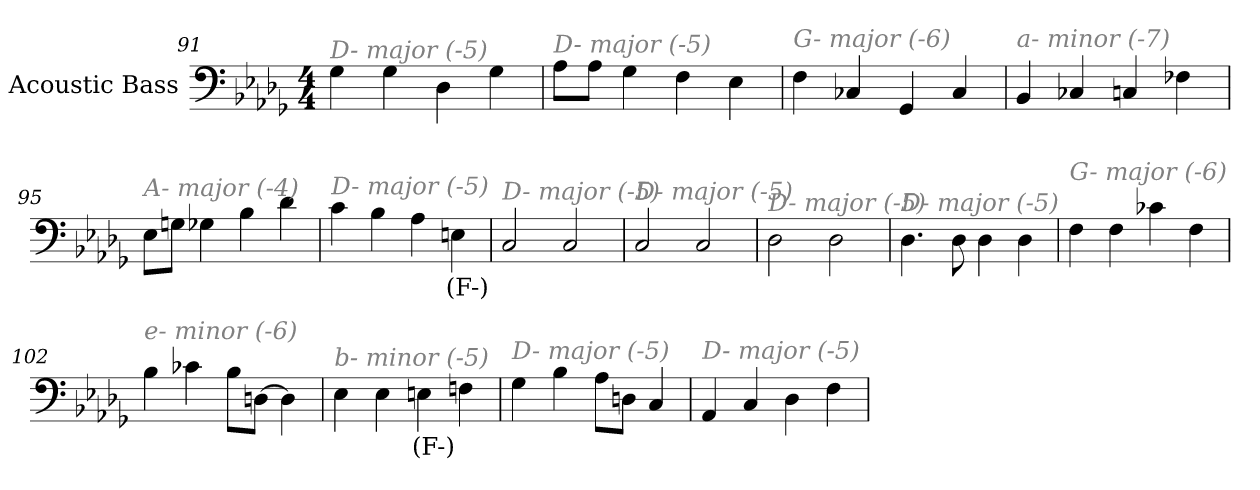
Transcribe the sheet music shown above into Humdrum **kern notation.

**kern	**text
*part1	*part1
*staff1	*staff1
*I"Acoustic Bass	*
*clefF4	*
*ITrd7c12	*
*k[b-e-a-d-g-]	*
*D-:	*
*M4/4	*
=91	=91
!LO:TX:i:color=#808080:t=D- major (-5)	!
4GG-	.
4GG-	.
4DD-	.
4GG-	.
=92	=92
!LO:TX:i:color=#808080:t=D- major (-5)	!
8AA-L	.
8AA-J	.
4GG-	.
4FF	.
4EE-	.
=93	=93
!LO:TX:i:color=#808080:t=G- major (-6)	!
4FF	.
4CC-X	.
4GGG-	.
4CC-	.
=94	=94
!LO:TX:i:color=#808080:t=a- minor (-7)	!
4BBB-	.
4CC-X	.
4CCn	.
4FF-X	.
=95	=95
!LO:TX:i:color=#808080:t=A- major (-4)	!
8EE-L	.
8GGnJ	.
4GG-X	.
4BB-	.
4D-	.
=96	=96
!LO:TX:i:color=#808080:t=D- major (-5)	!
4C	.
4BB-	.
4AA-	.
4EEni	(F-)
=97	=97
!LO:TX:i:color=#808080:t=D- major (-5)	!
2CC	.
2CC	.
=98	=98
!LO:TX:i:color=#808080:t=D- major (-5)	!
2CC	.
2CC	.
=99	=99
!LO:TX:i:color=#808080:t=D- major (-5)	!
2DD-	.
2DD-	.
=100	=100
!LO:TX:i:color=#808080:t=D- major (-5)	!
4.DD-	.
8DD-	.
4DD-	.
4DD-	.
=101	=101
!LO:TX:i:color=#808080:t=G- major (-6)	!
4FF	.
4FF	.
4C-X	.
4FF	.
=102	=102
!LO:TX:i:color=#808080:t=e- minor (-6)	!
4BB-	.
4C-X	.
8BB-L	.
[8DDnJ	.
4DD]	.
=103	=103
!LO:TX:i:color=#808080:t=b- minor (-5)	!
4EE-	.
4EE-	.
4EEni	(F-)
4FFn	.
=104	=104
!LO:TX:i:color=#808080:t=D- major (-5)	!
4GG-	.
4BB-	.
8AA-L	.
8DDnJ	.
4CC	.
=105	=105
!LO:TX:i:color=#808080:t=D- major (-5)	!
4AAA-	.
4CC	.
4DD-	.
4FF	.
=	=
*-	*-
